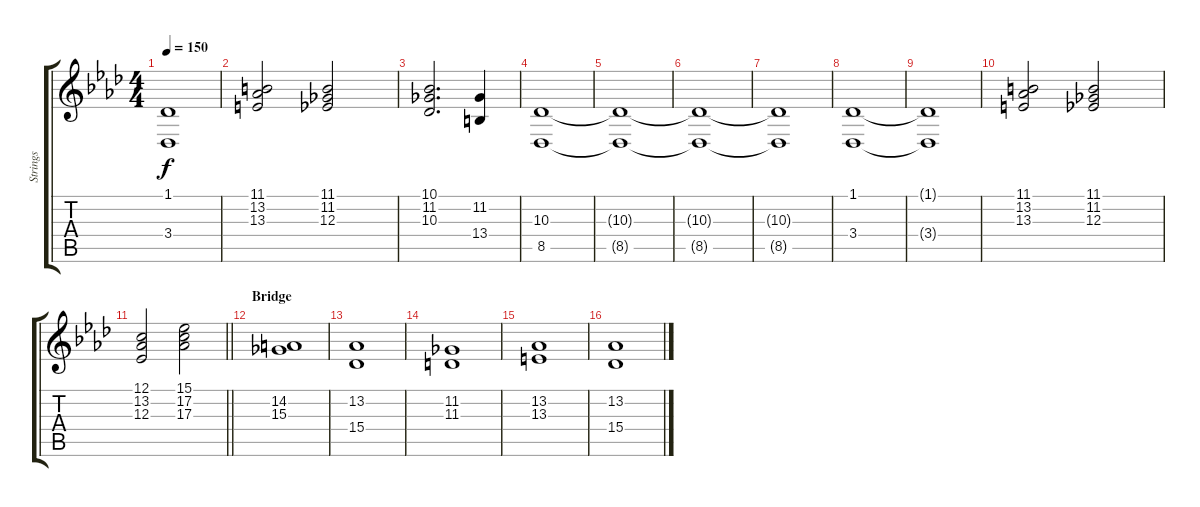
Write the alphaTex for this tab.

\track ("Strings" "Strings") {instrument stringensemble1}
\staff {score tabs}
\tuning (C4 G3 Eb3 Bb2 F2 C2) {hide}
\ts (4 4)
\tempo 150
\clef g2
\ks fminor
(1.1{t} 3.4{t}).1{dy f} |
(11.1 13.2 13.3).2 (11.1 11.2 12.3).2 |
(10.1 11.2 10.3).2{d} (11.2 13.4).4 |
(10.3 8.5).1 |
(10.3{t} 8.5{t}).1 |
(10.3{t} 8.5{t}).1 |
(10.3{t} 8.5{t}).1 |
(1.1 3.4).1 |
(1.1{t} 3.4{t}).1 |
(11.1 13.2 13.3).2 (11.1 11.2 12.3).2 |
\barLineRight lightlight
(12.1 13.2 12.3).2 (15.1 17.2 17.3).2 |
\section ("" "Bridge")
(14.2 15.3).1 |
(13.2 15.4).1 |
(11.2 11.3).1 |
(13.2 13.3).1 |
(13.2 15.4).1
